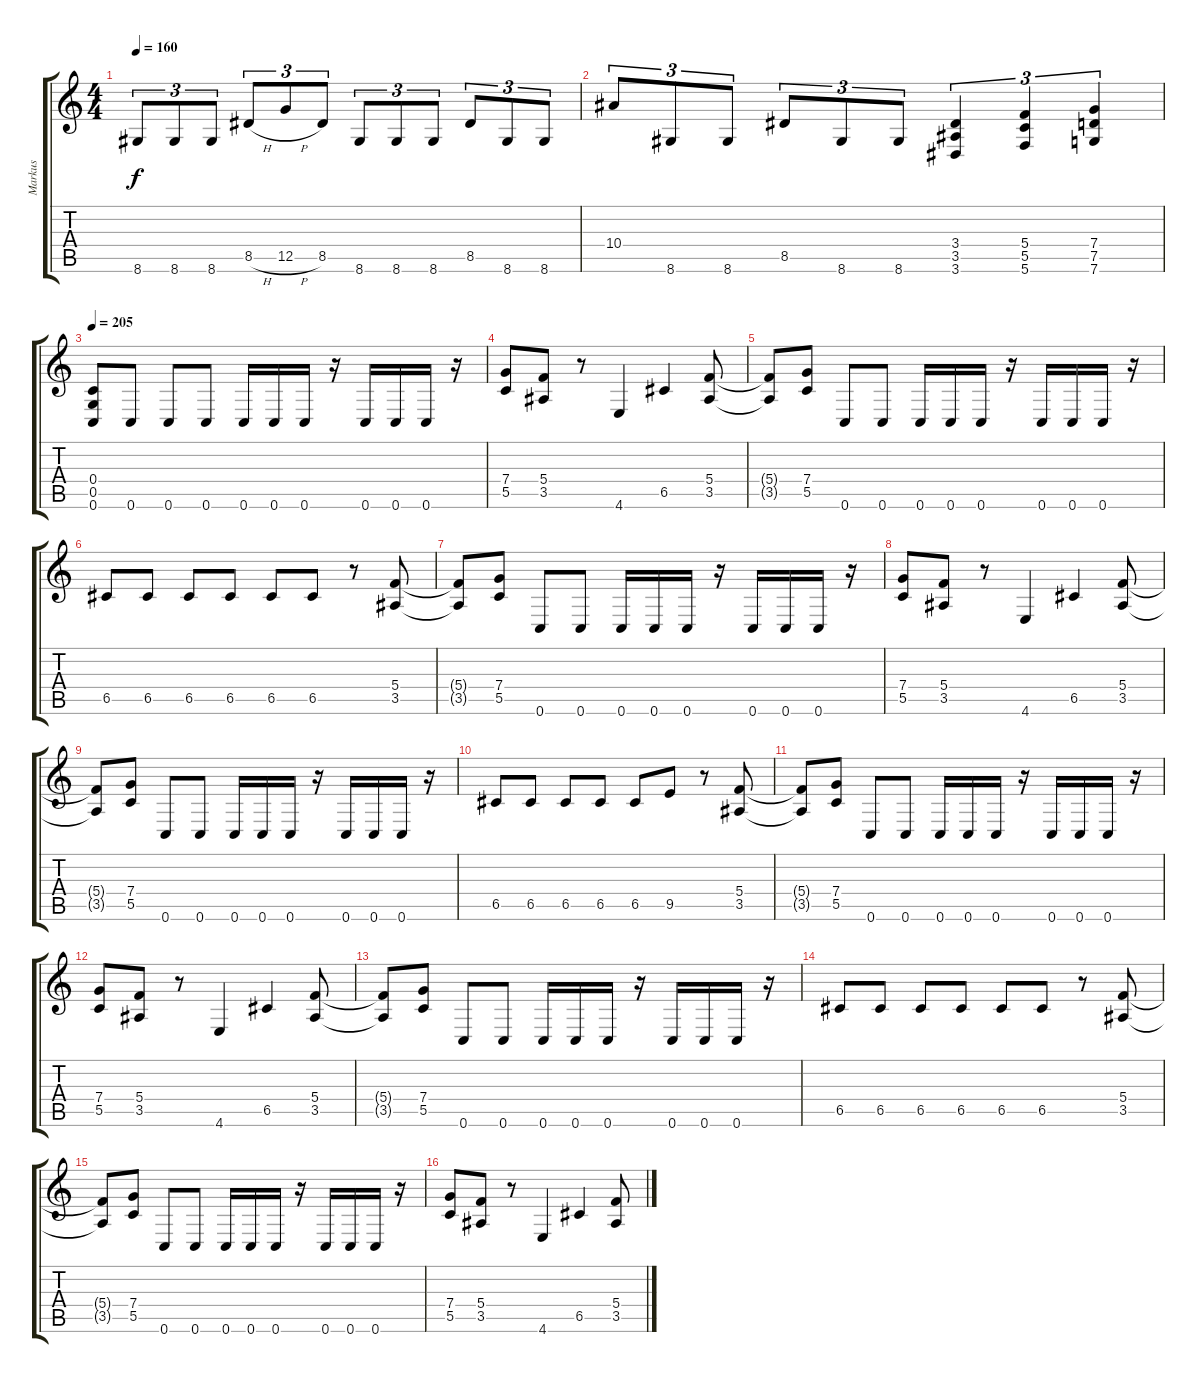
\track ("Markus" "Markus") {instrument distortionguitar}
\staff {score tabs}
\tuning (D4 A3 F3 C3 G2 C2) {hide}
\ts (4 4)
\tempo 160
\clef g2
\ks c
8.6.8{tu (3 2) dy f} 8.6.8{tu (3 2)} 8.6.8{tu (3 2)} 8.5{h}.8{tu (3 2)} 12.5{h}.8{tu (3 2)} 8.5.8{tu (3 2)} 8.6.8{tu (3 2)} 8.6.8{tu (3 2)} 8.6.8{tu (3 2)} 8.5.8{tu (3 2)} 8.6.8{tu (3 2)} 8.6.8{tu (3 2)} |
10.4.8{tu (3 2)} 8.6.8{tu (3 2)} 8.6.8{tu (3 2)} 8.5.8{tu (3 2)} 8.6.8{tu (3 2)} 8.6.8{tu (3 2)} (3.4 3.5 3.6).4{tu (3 2)} (5.4 5.5 5.6).4{tu (3 2)} (7.4 7.5 7.6).4{tu (3 2)} |
\tempo 205
(0.4 0.5 0.6).8 0.6.8 0.6.8 0.6.8 0.6.16 0.6.16 0.6.16 r.16 0.6.16 0.6.16 0.6.16 r.16 |
(7.4 5.5).8 (5.4 3.5).8 r.8 4.6.4 6.5.4 (5.4 3.5).8 |
(5.4{t} 3.5{t}).8 (7.4 5.5).8 0.6.8 0.6.8 0.6.16 0.6.16 0.6.16 r.16 0.6.16 0.6.16 0.6.16 r.16 |
6.5.8 6.5.8 6.5.8 6.5.8 6.5.8 6.5.8 r.8 (5.4 3.5).8 |
(5.4{t} 3.5{t}).8 (7.4 5.5).8 0.6.8 0.6.8 0.6.16 0.6.16 0.6.16 r.16 0.6.16 0.6.16 0.6.16 r.16 |
(7.4 5.5).8 (5.4 3.5).8 r.8 4.6.4 6.5.4 (5.4 3.5).8 |
(5.4{t} 3.5{t}).8 (7.4 5.5).8 0.6.8 0.6.8 0.6.16 0.6.16 0.6.16 r.16 0.6.16 0.6.16 0.6.16 r.16 |
6.5.8 6.5.8 6.5.8 6.5.8 6.5.8 9.5.8 r.8 (5.4 3.5).8 |
(5.4{t} 3.5{t}).8 (7.4 5.5).8 0.6.8 0.6.8 0.6.16 0.6.16 0.6.16 r.16 0.6.16 0.6.16 0.6.16 r.16 |
(7.4 5.5).8 (5.4 3.5).8 r.8 4.6.4 6.5.4 (5.4 3.5).8 |
(5.4{t} 3.5{t}).8 (7.4 5.5).8 0.6.8 0.6.8 0.6.16 0.6.16 0.6.16 r.16 0.6.16 0.6.16 0.6.16 r.16 |
6.5.8 6.5.8 6.5.8 6.5.8 6.5.8 6.5.8 r.8 (5.4 3.5).8 |
(5.4{t} 3.5{t}).8 (7.4 5.5).8 0.6.8 0.6.8 0.6.16 0.6.16 0.6.16 r.16 0.6.16 0.6.16 0.6.16 r.16 |
(7.4 5.5).8 (5.4 3.5).8 r.8 4.6.4 6.5.4 (5.4 3.5).8
